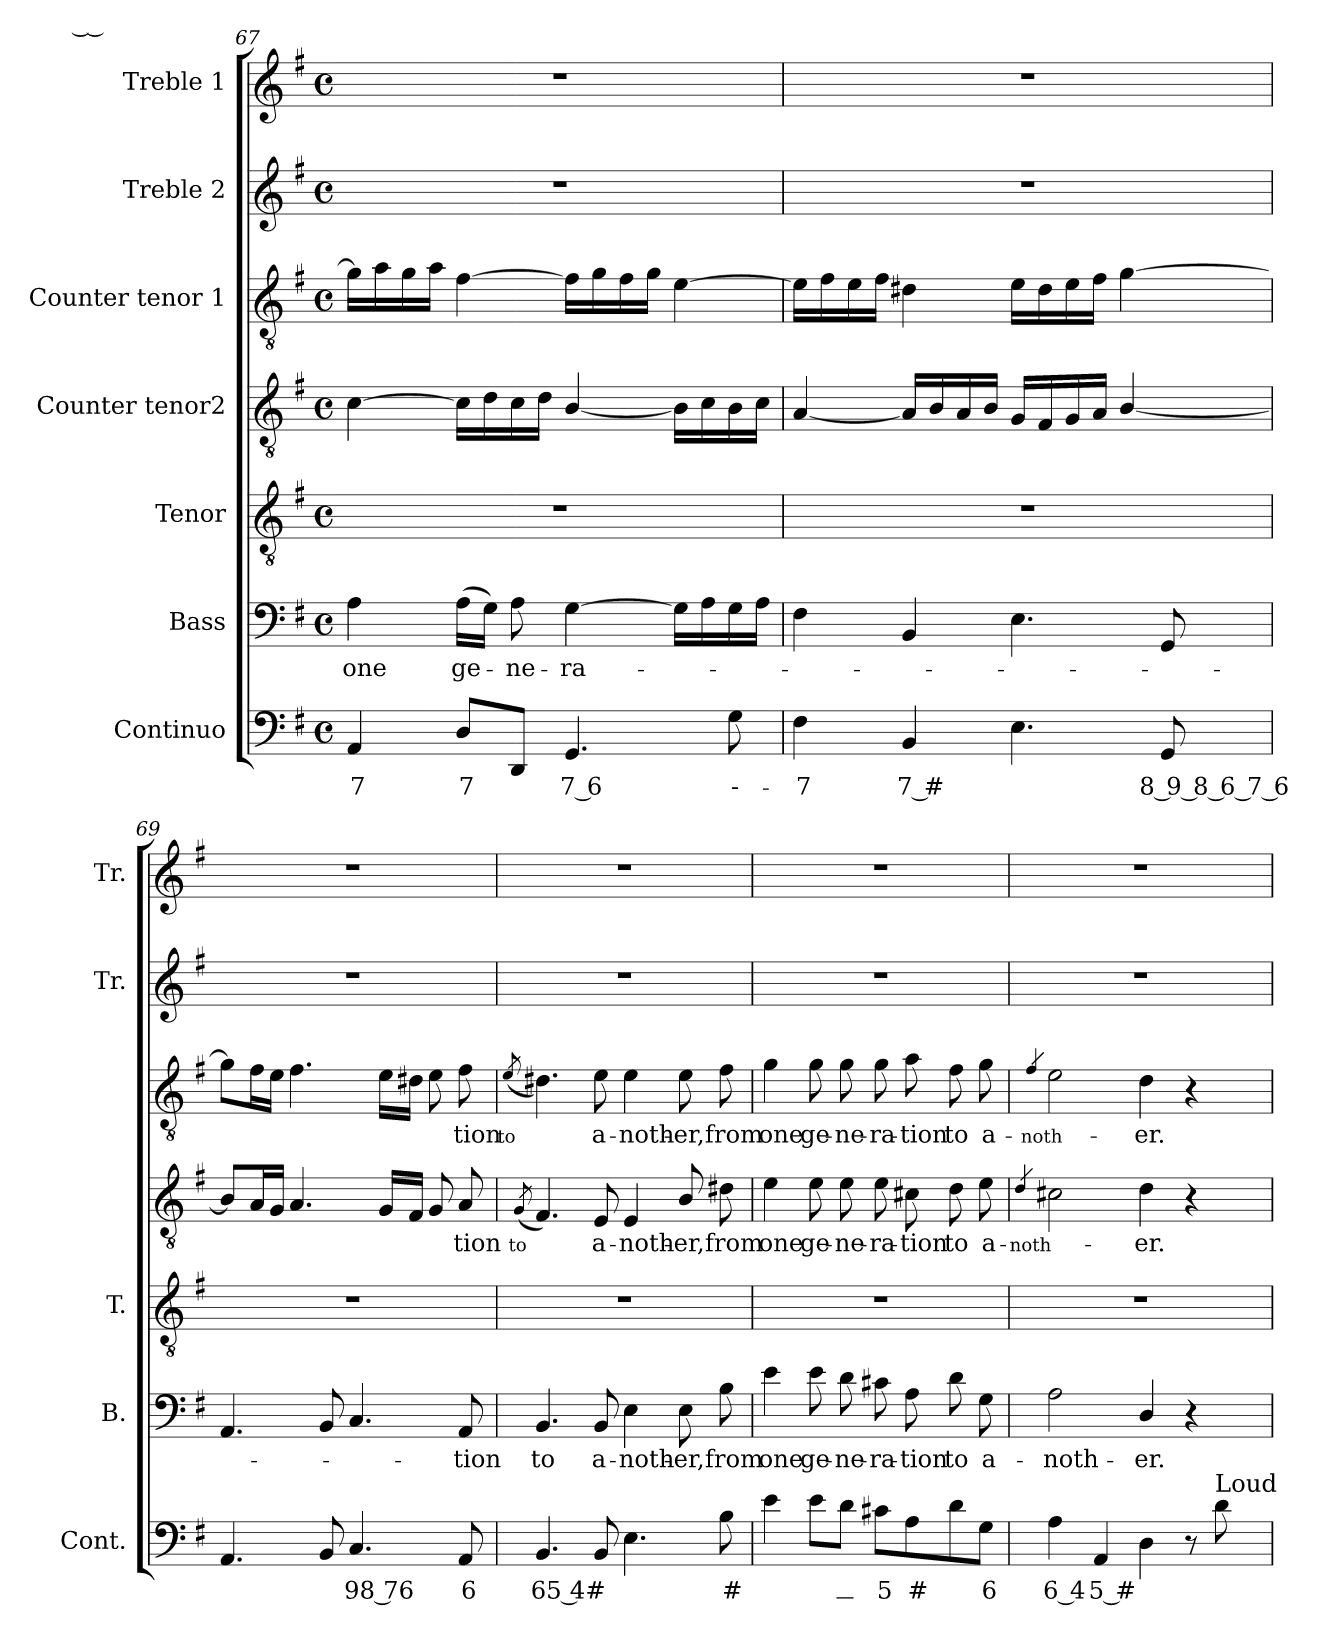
**kern	**text	**kern	**text	**kern	**kern	**text	**kern	**text	**kern	**kern
*part7	*part7	*part6	*part6	*part5	*part4	*part4	*part3	*part3	*part2	*part1
*staff7	*staff7	*staff6	*staff6	*staff5	*staff4	*staff4	*staff3	*staff3	*staff2	*staff1
*I"Continuo	*	*I"Bass	*	*I"Tenor	*I"Counter tenor2	*	*I"Counter tenor 1	*	*I"Treble 2	*I"Treble 1
*I'Cont.	*	*I'B.	*	*I'T.	*	*	*	*	*I'Tr.	*I'Tr.
*clefF4	*	*clefF4	*	*clefGv2	*clefGv2	*	*clefGv2	*	*clefG2	*clefG2
*	*	*	*	*ITrd7c12	*ITrd7c12	*	*ITrd7c12	*	*	*
*k[f#]	*	*k[f#]	*	*k[f#]	*k[f#]	*	*k[f#]	*	*k[f#]	*k[f#]
*G:	*	*G:	*	*G:	*G:	*	*G:	*	*G:	*G:
*M4/4	*	*M4/4	*	*M4/4	*M4/4	*	*M4/4	*	*M4/4	*M4/4
*met(c)	*	*met(c)	*	*met(c)	*met(c)	*	*met(c)	*	*met(c)	*met(c)
=67	=67	=67	=67	=67	=67	=67	=67	=67	=67	=67
!	!LO:LY:b:color=#000000	!	!	!	!	!	!	!	!	!
!	!	!	!LO:LY:b:color=#000000	!	!	!	!	!	!	!
4AAi/	7	4Ai\	one	1r	[4Ci\	.	16Gi\LL]	.	1r	1r
.	.	.	.	.	.	.	16Ai\	.	.	.
.	.	.	.	.	.	.	16Gi\	.	.	.
.	.	.	.	.	.	.	16Ai\JJ	.	.	.
!	!LO:LY:b:color=#000000	!	!	!	!	!	!	!	!	!
!	!	!	!LO:LY:b:color=#000000	!	!	!	!	!	!	!
8Di/L	7	(16Ai\LL	ge-	.	16Ci\LL]	.	[4F#i\	.	.	.
.	.	16Gi\JJ)	.	.	16Di\	.	.	.	.	.
!	!	!	!LO:LY:b:color=#000000	!	!	!	!	!	!	!
8DDi/J	.	8Ai\	-ne-	.	16Ci\	.	.	.	.	.
.	.	.	.	.	16Di\JJ	.	.	.	.	.
!	!LO:LY:b:color=#000000	!	!	!	!	!	!	!	!	!
!	!	!	!LO:LY:b:color=#000000	!	!	!	!	!	!	!
4.GGi/	7 6	[4Gi\	-ra-	.	[4BBi/	.	16F#i\LL]	.	.	.
.	.	.	.	.	.	.	16Gi\	.	.	.
.	.	.	.	.	.	.	16F#i\	.	.	.
.	.	.	.	.	.	.	16Gi\JJ	.	.	.
.	.	16Gi\LL]	.	.	16BBi\LL]	.	[4Ei\	.	.	.
.	.	16Ai\	.	.	16Ci\	.	.	.	.	.
!	!LO:LY:b:color=#000000	!	!	!	!	!	!	!	!	!
8Gi\	----	16Gi\	.	.	16BBi\	.	.	.	.	.
.	.	16Ai\JJ	.	.	16Ci\JJ	.	.	.	.	.
!!LO:LB:g=z
=68	=68	=68	=68	=68	=68	=68	=68	=68	=68	=68
!	!LO:LY:b:color=#000000	!	!	!	!	!	!	!	!	!
4F#i\	7	4F#i\	.	1r	[4AAi/	.	16Ei\LL]	.	1r	1r
.	.	.	.	.	.	.	16F#i\	.	.	.
.	.	.	.	.	.	.	16Ei\	.	.	.
.	.	.	.	.	.	.	16F#i\JJ	.	.	.
!	!LO:LY:b:color=#000000	!	!	!	!	!	!	!	!	!
4BBi/	7 #	4BBi/	.	.	16AAi/LL]	.	4D#Xi\	.	.	.
.	.	.	.	.	16BBi/	.	.	.	.	.
.	.	.	.	.	16AAi/	.	.	.	.	.
.	.	.	.	.	16BBi/JJ	.	.	.	.	.
4.Ei\	.	4.Ei\	.	.	16GGi/LL	.	16Ei\LL	.	.	.
.	.	.	.	.	16FF#i/	.	16D#i\	.	.	.
.	.	.	.	.	16GGi/	.	16Ei\	.	.	.
.	.	.	.	.	16AAi/JJ	.	16F#i\JJ	.	.	.
.	.	.	.	.	[4BBi/	.	[4Gi\	.	.	.
!	!LO:LY:b:color=#000000	!	!	!	!	!	!	!	!	!
8GGi/	8 9 8 6 7 6	8GGi/	.	.	.	.	.	.	.	.
=69	=69	=69	=69	=69	=69	=69	=69	=69	=69	=69
4.AAi/	.	4.AAi/	.	1r	8BBi/L]	.	8Gi\L]	.	1r	1r
.	.	.	.	.	16AAi/L	.	16F#i\L	.	.	.
.	.	.	.	.	16GGi/JJ	.	16Ei\JJ	.	.	.
.	.	.	.	.	4.AAi/	.	4.F#i\	.	.	.
!	!LO:LY:b:color=#000000	!	!	!	!	!	!	!	!	!
8BBi/	---	8BBi/	.	.	.	.	.	.	.	.
!	!LO:LY:b:color=#000000	!	!	!	!	!	!	!	!	!
4.Ci/	98 76	4.Ci/	.	.	.	.	.	.	.	.
.	.	.	.	.	16GGi/LL	.	16Ei\LL	.	.	.
.	.	.	.	.	16FF#i/JJ	.	16D#Xi\JJ	.	.	.
.	.	.	.	.	8GGi/	.	8Ei\	.	.	.
!	!LO:LY:b:color=#000000	!	!	!	!	!	!	!	!	!
!	!	!	!LO:LY:b:color=#000000	!	!	!	!	!	!	!
!	!	!	!	!	!	!LO:LY:b:color=#000000	!	!	!	!
!	!	!	!	!	!	!	!	!LO:LY:b:color=#000000	!	!
8AAi/	6	8AAi/	-tion	.	8AAi/	-tion	8F#i\	-tion	.	.
=70	=70	=70	=70	=70	=70	=70	=70	=70	=70	=70
!	!	!	!	!	!	!	!	!LO:LY:b:color=#000000	!	!
!	!	!	!	!	!	!LO:LY:b:color=#000000	!	!	!	!
.	.	.	.	.	(8qGGi/	to	(8qEi/	to	.	.
!	!LO:LY:b:color=#000000	!	!	!	!	!	!	!	!	!
!	!	!	!LO:LY:b:color=#000000	!	!	!	!	!	!	!
4.BBi/	65 4#	4.BBi/	to	1r	4.FF#i/)	.	4.D#Xi\)	.	1r	1r
!	!	!	!LO:LY:b:color=#000000	!	!	!	!	!	!	!
!	!	!	!	!	!	!LO:LY:b:color=#000000	!	!	!	!
!	!	!	!	!	!	!	!	!LO:LY:b:color=#000000	!	!
8BBi/	.	8BBi/	a-	.	8EEi/	a-	8Ei\	a-	.	.
!	!	!	!LO:LY:b:color=#000000	!	!	!	!	!	!	!
!	!	!	!	!	!	!LO:LY:b:color=#000000	!	!	!	!
!	!	!	!	!	!	!	!	!LO:LY:b:color=#000000	!	!
4.Ei\	.	4Ei\	-noth-	.	4EEi/	-noth-	4Ei\	-noth-	.	.
!	!	!	!LO:LY:b:color=#000000	!	!	!	!	!	!	!
!	!	!	!	!	!	!LO:LY:b:color=#000000	!	!	!	!
!	!	!	!	!	!	!	!	!LO:LY:b:color=#000000	!	!
.	.	8Ei\	-er,	.	8BBi/	-er,	8Ei\	-er,	.	.
!	!LO:LY:b:color=#000000	!	!	!	!	!	!	!	!	!
!	!	!	!LO:LY:b:color=#000000	!	!	!	!	!	!	!
!	!	!	!	!	!	!LO:LY:b:color=#000000	!	!	!	!
!	!	!	!	!	!	!	!	!LO:LY:b:color=#000000	!	!
8Bi\	#	8Bi\	from	.	8D#Xi\	from	8F#i\	from	.	.
=71	=71	=71	=71	=71	=71	=71	=71	=71	=71	=71
!	!	!	!LO:LY:b:color=#000000	!	!	!	!	!	!	!
!	!	!	!	!	!	!LO:LY:b:color=#000000	!	!	!	!
!	!	!	!	!	!	!	!	!LO:LY:b:color=#000000	!	!
4ei\	.	4ei\	one	1r	4Ei\	one	4Gi\	one	1r	1r
!	!LO:LY:b:color=#000000	!	!	!	!	!	!	!	!	!
!	!	!	!LO:LY:b:color=#000000	!	!	!	!	!	!	!
!	!	!	!	!	!	!LO:LY:b:color=#000000	!	!	!	!
!	!	!	!	!	!	!	!	!LO:LY:b:color=#000000	!	!
8ei\L	___	8ei\	ge-	.	8Ei\	ge-	8Gi\	ge-	.	.
!	!	!	!LO:LY:b:color=#000000	!	!	!	!	!	!	!
!	!	!	!	!	!	!LO:LY:b:color=#000000	!	!	!	!
!	!	!	!	!	!	!	!	!LO:LY:b:color=#000000	!	!
8di\J	.	8di\	-ne-	.	8Ei\	-ne-	8Gi\	-ne-	.	.
!	!LO:LY:b:color=#000000	!	!	!	!	!	!	!	!	!
!	!	!	!LO:LY:b:color=#000000	!	!	!	!	!	!	!
!	!	!	!	!	!	!LO:LY:b:color=#000000	!	!	!	!
!	!	!	!	!	!	!	!	!LO:LY:b:color=#000000	!	!
8c#Xi\L	5	8c#Xi\	-ra-	.	8Ei\	-ra-	8Gi\	-ra-	.	.
!	!LO:LY:b:color=#000000	!	!	!	!	!	!	!	!	!
!	!	!	!LO:LY:b:color=#000000	!	!	!	!	!	!	!
!	!	!	!	!	!	!LO:LY:b:color=#000000	!	!	!	!
!	!	!	!	!	!	!	!	!LO:LY:b:color=#000000	!	!
8Ai\	#	8Ai\	-tion	.	8C#Xi\	-tion	8Ai\	-tion	.	.
!	!	!	!LO:LY:b:color=#000000	!	!	!	!	!	!	!
!	!	!	!	!	!	!LO:LY:b:color=#000000	!	!	!	!
!	!	!	!	!	!	!	!	!LO:LY:b:color=#000000	!	!
8di\	.	8di\	to	.	8Di\	to	8F#i\	to	.	.
!	!LO:LY:b:color=#000000	!	!	!	!	!	!	!	!	!
!	!	!	!LO:LY:b:color=#000000	!	!	!	!	!	!	!
!	!	!	!	!	!	!LO:LY:b:color=#000000	!	!	!	!
!	!	!	!	!	!	!	!	!LO:LY:b:color=#000000	!	!
8Gi\J	6	8Gi\	a-	.	8Ei\	a-	8Gi\	a-	.	.
!!LO:LB:g=z
=72	=72	=72	=72	=72	=72	=72	=72	=72	=72	=72
!	!	!	!	!	!	!	!	!LO:LY:b:color=#000000	!	!
!	!	!	!	!	!	!LO:LY:b:color=#000000	!	!	!	!
.	.	.	.	.	4qDi/	-noth-	4qF#i/	-noth-	.	.
!	!LO:LY:b:color=#000000	!	!	!	!	!	!	!	!	!
!	!	!	!LO:LY:b:color=#000000	!	!	!	!	!	!	!
4Ai\	6 4	2Ai\	-noth-	1r	2C#Xi\	.	2Ei\	.	1r	1r
!	!LO:LY:b:color=#000000	!	!	!	!	!	!	!	!	!
4AAi/	5 #	.	.	.	.	.	.	.	.	.
!	!	!	!LO:LY:b:color=#000000	!	!	!	!	!	!	!
!	!	!	!	!	!	!LO:LY:b:color=#000000	!	!	!	!
!	!	!	!	!	!	!	!	!LO:LY:b:color=#000000	!	!
4Di\	.	4Di/	-er.	.	4Di\	-er.	4Di\	-er.	.	.
8r	.	4r	.	.	4r	.	4r	.	.	.
!LO:TX:a:t=Loud	!	!	!	!	!	!	!	!	!	!
8di\	.	.	.	.	.	.	.	.	.	.
=	=	=	=	=	=	=	=	=	=	=
*-	*-	*-	*-	*-	*-	*-	*-	*-	*-	*-
